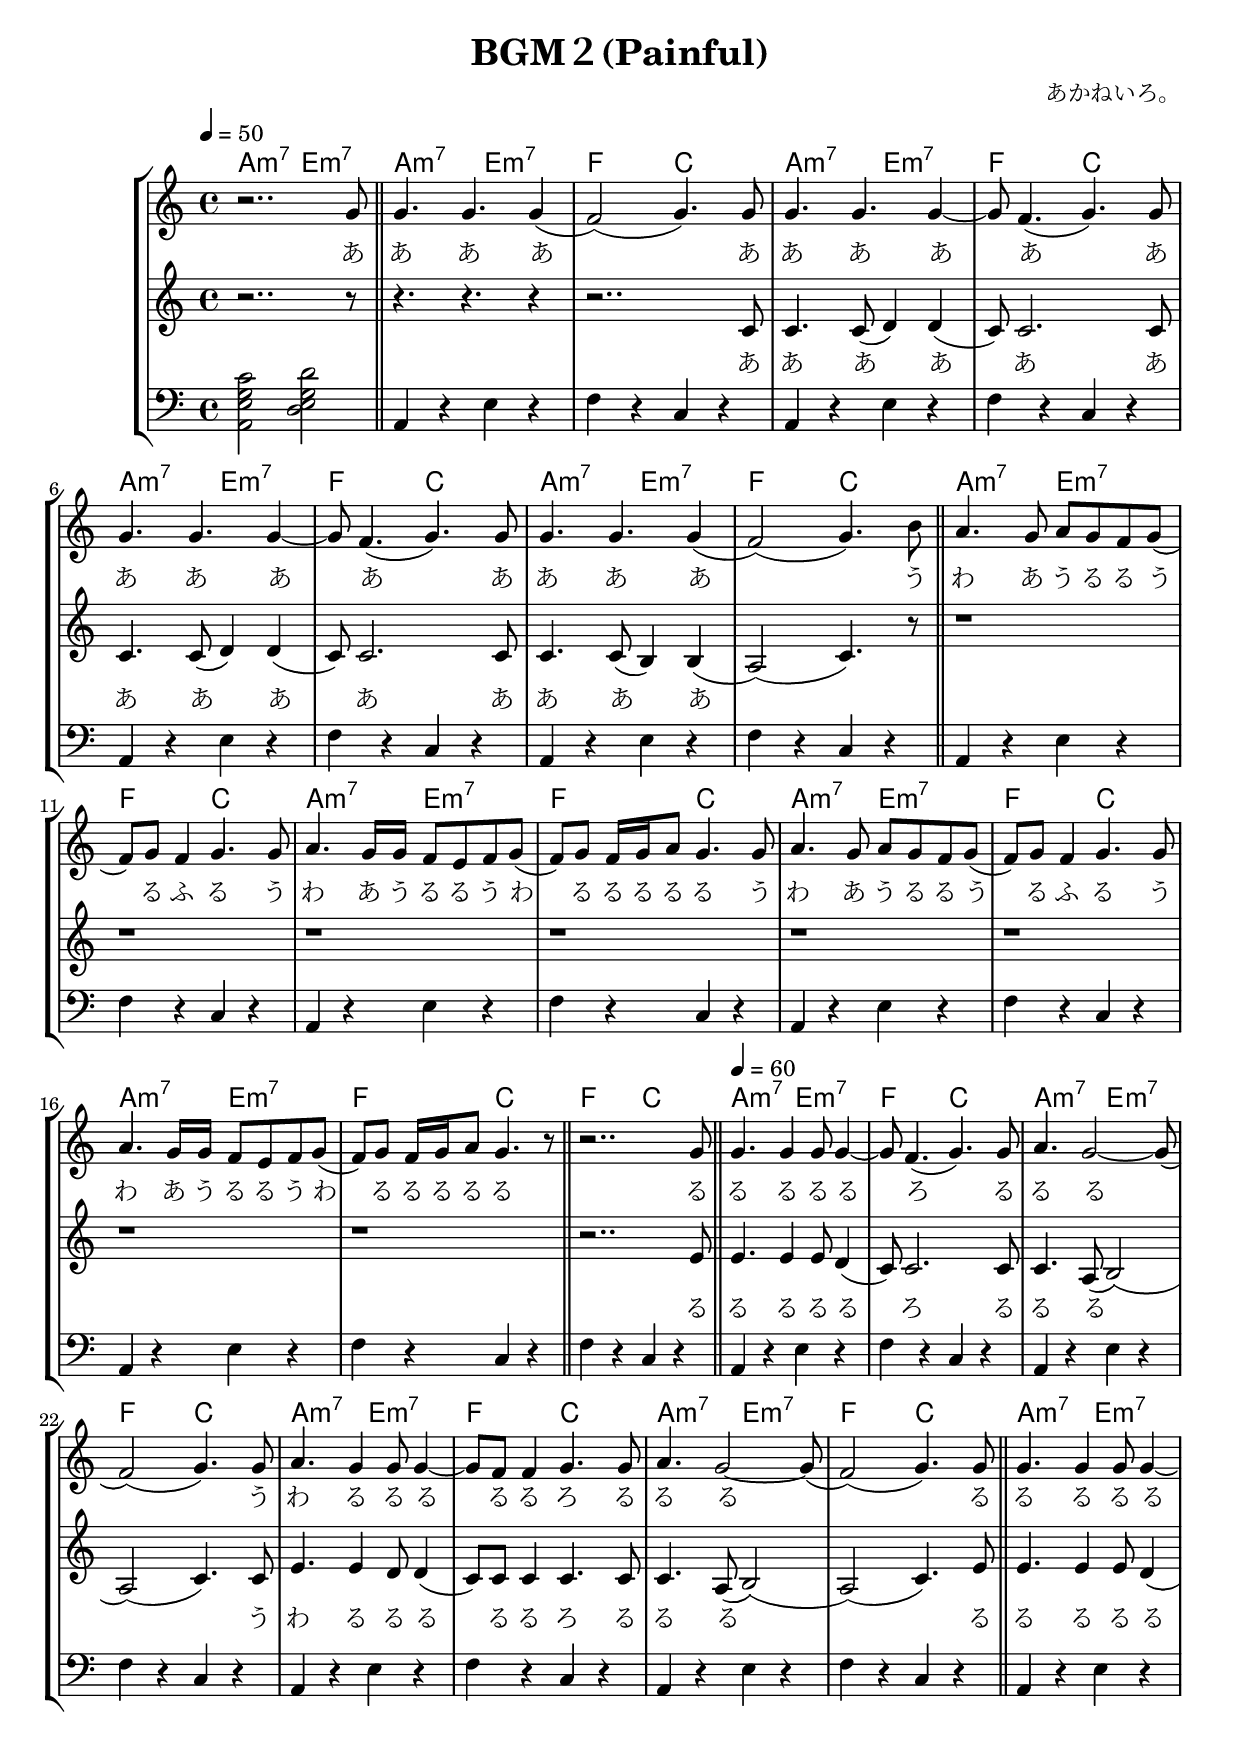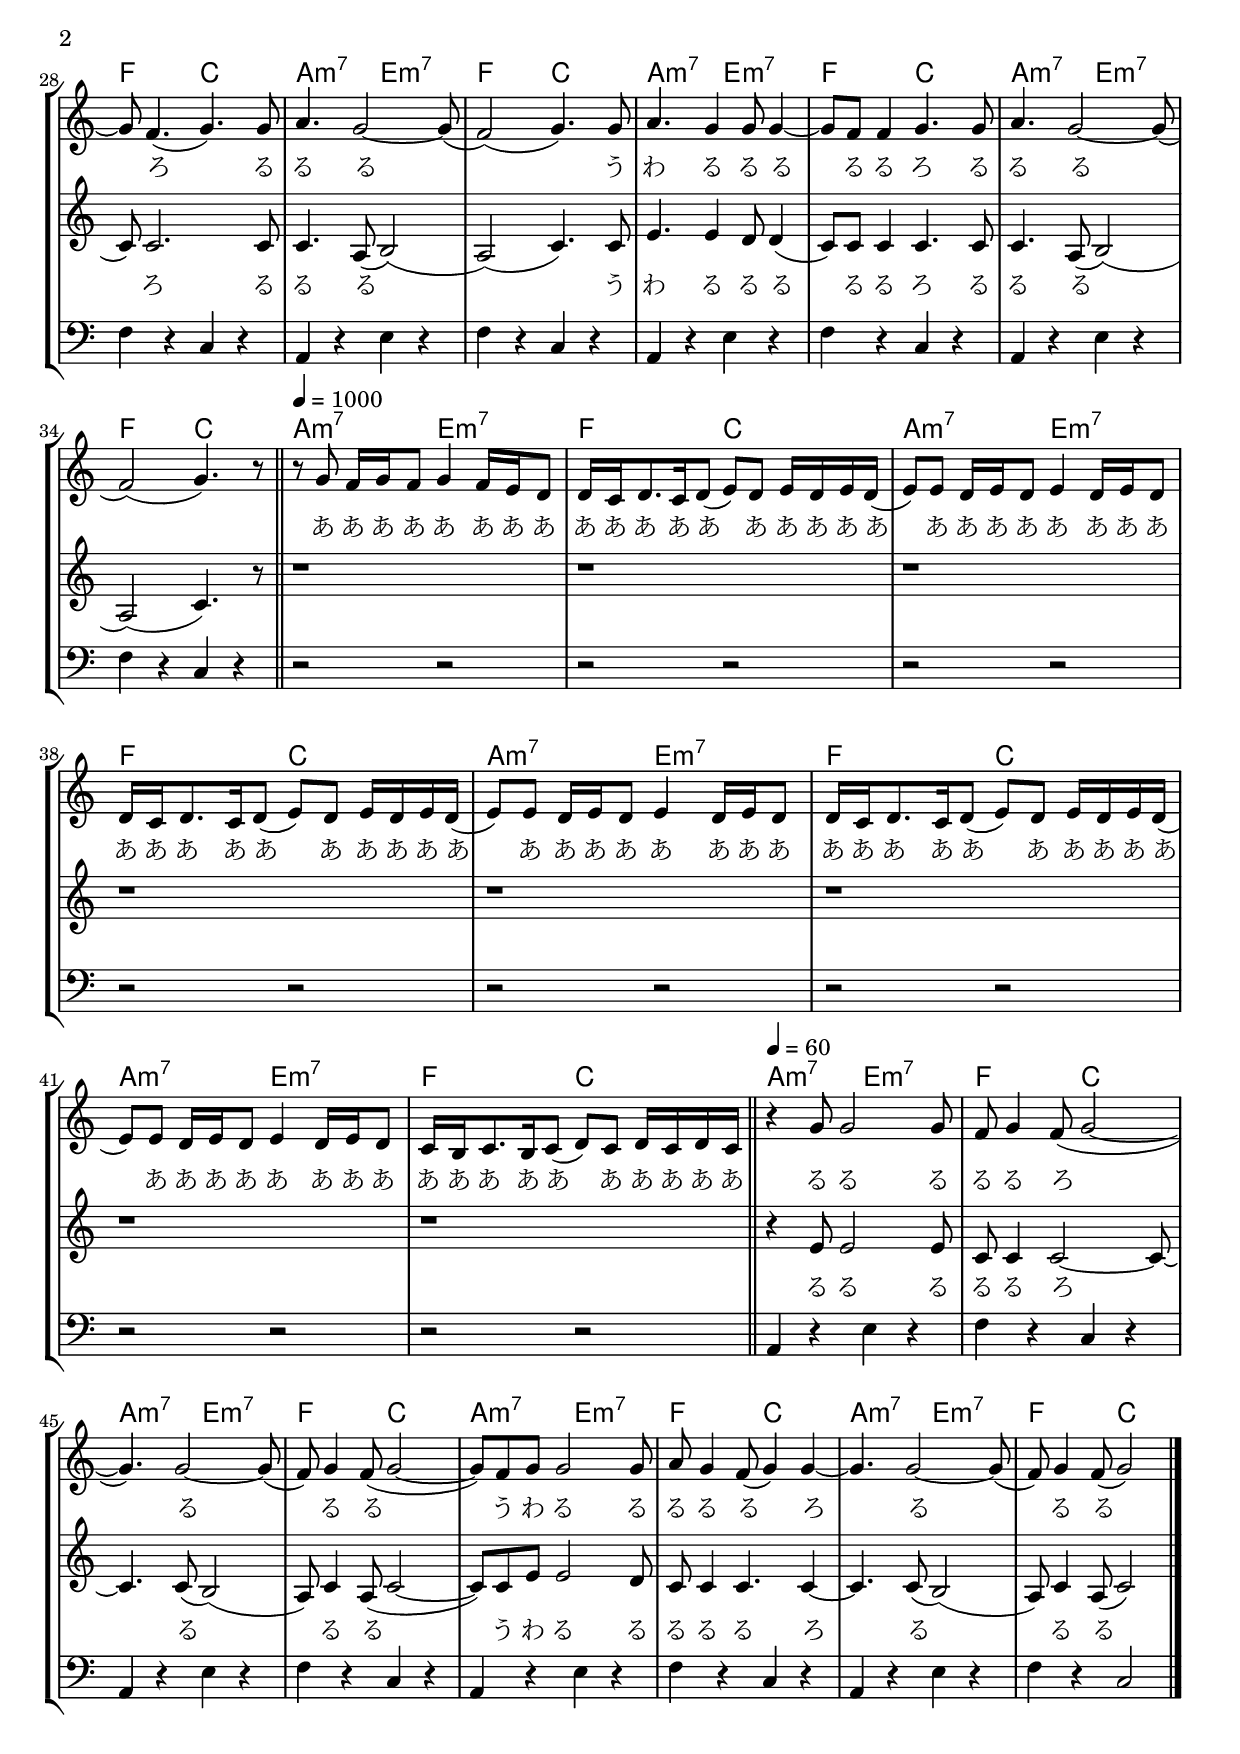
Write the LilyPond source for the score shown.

\version "2.12.1"

\header {
	title = \markup {BGM２(Painful)}
	composer = \markup \center-column {あかねいろ。}
}

harmony = \chordmode {
	a2:min7 e:min7 

	a:min7 e:min7 f c a:min7 e:min7 f c a:min7 e:min7 f c a:min7 e:min7 f c 

	a:min7 e:min7 f c a:min7 e:min7 f c a:min7 e:min7 f c a:min7 e:min7 f c 

	f c 

	a:min7 e:min7 f c a:min7 e:min7 f c a:min7 e:min7 f c a:min7 e:min7 f c 

	a:min7 e:min7 f c a:min7 e:min7 f c a:min7 e:min7 f c a:min7 e:min7 f c 

	a:min7 e:min7 f c a:min7 e:min7 f c a:min7 e:min7 f c a:min7 e:min7 f c 

	a:min7 e:min7 f c a:min7 e:min7 f c a:min7 e:min7 f c a:min7 e:min7 f c 
}

melody = {
	\key c \major
	\tempo 4 = 50
	r2.. 
	\set Staff.midiInstrument = #"String Ensemble 2"
	g'8 
	g'4.  g'4.  g'4 
	(f'2)  (g'4.)  g'8 
	g'4.  g'4.  g'4~ 
	g'8  f'4.  (g'4.)  g'8 
	g'4.  g'4.  g'4~ 
	g'8  f'4.  (g'4.)  g'8 
	g'4.  g'4.  g'4 
	(f'2)  (g'4.)  	\set Staff.midiInstrument = #"Flute"
	b'8 
	a'4.  g'8  a'8  g'8  f'8  g'8 
	(f'8)  g'8  f'4  g'4.  g'8 
	a'4.  g'16  g'16  f'8  e'8  f'8  g'8 
	(f'8)  g'8  f'16  g'16  a'8  g'4.  g'8 
	a'4.  g'8  a'8  g'8  f'8  g'8 
	(f'8)  g'8  f'4  g'4.  g'8 
	a'4.  g'16  g'16  f'8  e'8  f'8  g'8 
	(f'8)  g'8  f'16  g'16  a'8  g'4.  	r8 	r2.. 
	\set Staff.midiInstrument = #"Flute"
	g'8 
		\tempo 4 = 60
g'4.  g'4  g'8  g'4~ 
	g'8  f'4.  (g'4.)  g'8 
	a'4.  g'2~g'8 
	(f'2)  (g'4.)  g'8 
	a'4.  g'4  g'8  g'4~ 
	g'8  f'8  f'4  g'4.  g'8 
	a'4.  g'2~g'8 
	(f'2)  (g'4.)  	\set Staff.midiInstrument = #"String Ensemble 1"
	g'8 
	g'4.  g'4  g'8  g'4~ 
	g'8  f'4.  (g'4.)  g'8 
	a'4.  g'2~g'8 
	(f'2)  (g'4.)  g'8 
	a'4.  g'4  g'8  g'4~ 
	g'8  f'8  f'4  g'4.  g'8 
	a'4.  g'2~g'8 
	(f'2)  (g'4.)  	r8 	\set Staff.midiInstrument = #"Seashore"
		\tempo 4 = 1000
r8 g'8  f'16  g'16  f'8  g'4  f'16  e'16  d'8 
	d'16  c'16  d'8.  c'16  d'8  (e'8)  d'8  e'16  d'16  e'16  d'16 
	(e'8)  e'8  d'16  e'16  d'8  e'4  d'16  e'16  d'8 
	d'16  c'16  d'8.  c'16  d'8  (e'8)  d'8  e'16  d'16  e'16  d'16 
	(e'8)  e'8  d'16  e'16  d'8  e'4  d'16  e'16  d'8 
	d'16  c'16  d'8.  c'16  d'8  (e'8)  d'8  e'16  d'16  e'16  d'16 
	(e'8)  e'8  d'16  e'16  d'8  e'4  d'16  e'16  d'8 
	c'16  b16  c'8.  b16  c'8  (d'8)  c'8  d'16  c'16  d'16  c'16
	\set Staff.midiInstrument = #"String Ensemble 1"
		\tempo 4 = 60
r4 g'8  g'2  g'8 
	f'8  g'4  f'8  (g'2~ 
	g'4.)  g'2~g'8 
	(f'8)  g'4  f'8  (g'2~ 
	g'8)  f'8  g'8  g'2  g'8 
	a'8  g'4  f'8  (g'4)  g'4~ 
	g'4.  g'2~g'8 
	(f'8)  g'4  f'8  (g'2)
	\bar "|."
}

words = \lyricmode {
	
	あ  あ  あ  あ  あ  あ  あ  あ  あ  あ  あ  あ  あ  あ  あ  あ  あ  あ  
	う  わ  あ  う  る  る  う  る  ふ  る  う  わ  あ  う  る  る  う  わ  る  る  る  る  る  う  わ  あ  う  る  る  う  る  ふ  る  う  わ  あ  う  る  る  う  わ  る  る  る  る  る  
	
	る  る  る  る  る  ろ  る  る  る  う  わ  る  る  る  る  る  ろ  る  る  る  
	る  る  る  る  る  ろ  る  る  る  う  わ  る  る  る  る  る  ろ  る  る  る  
	あ  あ  あ  あ  あ  あ  あ  あ  あ  あ  あ  あ  あ  あ  あ  あ  あ  あ  あ  あ  あ  あ  あ  あ  あ  あ  あ  あ  あ  あ  あ  あ  あ  あ  あ  あ  あ  あ  あ  あ  あ  あ  あ  あ  あ  あ  あ  あ  あ  あ  あ  あ  あ  あ  あ  あ  あ  あ  あ  あ  あ  あ  あ  あ  あ  あ  あ  あ  あ  あ  あ  あ  
	る  る  る  る  る  ろ  る  る  る  う  わ  る  る  る  る  る  ろ  る  る  る  
}

secondmelody = {
	\key c \major
	\tempo 4 = 50
	r2.. 
	\set Staff.midiInstrument = #"String Ensemble 1"
	r8 
	r4.  r4.  r4 
	r2..  c'8 
	c'4.  c'8  (d'4)  d'4 
	(c'8)  c'2.  c'8 
	c'4.  c'8  (d'4)  d'4 
	(c'8)  c'2.  c'8 
	c'4.  c'8  (b4)  b4 
	(a2)  (c'4.)  	r8 	r1 | r1 | r1 | r1 | r1 | r1 | r1 | r1   
	r2.. 
	\set Staff.midiInstrument = #"Flute"
	e'8 
		\tempo 4 = 60
e'4.  e'4  e'8  d'4 
	(c'8)  c'2.  c'8 
	c'4.  a8  (b2) 
	(a2)  (c'4.)  c'8 
	e'4.  e'4  d'8  d'4 
	(c'8)  c'8  c'4  c'4.  c'8 
	c'4.  a8  (b2) 
	(a2)  (c'4.)  	\set Staff.midiInstrument = #"String Ensemble 1"
	e'8 
	e'4.  e'4  e'8  d'4 
	(c'8)  c'2.  c'8 
	c'4.  a8  (b2) 
	(a2)  (c'4.)  c'8 
	e'4.  e'4  d'8  d'4 
	(c'8)  c'8  c'4  c'4.  c'8 
	c'4.  a8  (b2) 
	(a2)  (c'4.)  	r8 	\tempo 4 = 1000
	r1 | r1 | r1 | r1 | r1 | r1 | r1 | r1   
	\set Staff.midiInstrument = #"String Ensemble 1"
		\tempo 4 = 60
r4 e'8  e'2  e'8 
	c'8  c'4  c'2~c'8~ 
	c'4.  c'8  (b2) 
	(a8)  c'4  a8  (c'2~ 
	c'8)  c'8  e'8  e'2  d'8 
	c'8  c'4  c'4.  c'4~ 
	c'4.  c'8  (b2) 
	(a8)  c'4  a8  (c'2)
	\bar "|."
}

secondwords = \lyricmode {
	
	あ  あ  あ  あ  あ  あ  あ  あ  あ  あ  あ  あ  あ  あ  
	
	
	る  る  る  る  る  ろ  る  る  る  う  わ  る  る  る  る  る  ろ  る  る  る  
	る  る  る  る  る  ろ  る  る  る  う  わ  る  る  る  る  る  ろ  る  る  る  
	
	る  る  る  る  る  ろ  る  る  る  う  わ  る  る  る  る  る  ろ  る  る  る  
}

tempochange = {
	\tempo 4 = 50
	r1 \bar "||"
	\tempo 4 = 50
	r1 | r1 | r1 | r1 | r1 | r1 | r1 | r1 \bar "||"
	\tempo 4 = 50
	r1 | r1 | r1 | r1 | r1 | r1 | r1 | r1 \bar "||"
	\tempo 4 = 50
	r1 \bar "||"
	\tempo 4 = 60
	r1 | r1 | r1 | r1 | r1 | r1 | r1 | r1 \bar "||"
	\tempo 4 = 60
	r1 | r1 | r1 | r1 | r1 | r1 | r1 | r1 \bar "||"
	\tempo 4 = 1000
	r1 | r1 | r1 | r1 | r1 | r1 | r1 | r1 \bar "||"
	\tempo 4 = 60
	r1 | r1 | r1 | r1 | r1 | r1 | r1 | r1 \bar "|."
}

mainacc = {
	\clef bass
	\set Staff.midiInstrument = #"Acoustic Guitar (steel)"
	\key c \major
	\tempo 4 = 50
	<a, e g c'>2
	<e d g d'>2
	\bar "||"

	\set Staff.midiInstrument = #"Acoustic Guitar (steel)"
	a,4 r4
	e4 r4
	f4 r4
	c4 r4
	a,4 r4
	e4 r4
	f4 r4
	c4 r4
	a,4 r4
	e4 r4
	f4 r4
	c4 r4
	a,4 r4
	e4 r4
	f4 r4
	c4 r4
	\bar "||"

	\set Staff.midiInstrument = #"Bright Acoustic"
	a,4 r4
	e4 r4
	f4 r4
	c4 r4
	a,4 r4
	e4 r4
	f4 r4
	c4 r4
	a,4 r4
	e4 r4
	f4 r4
	c4 r4
	a,4 r4
	e4 r4
	f4 r4
	c4 r4
	\bar "||"

	\set Staff.midiInstrument = #"Bright Acoustic"
	f4 r4
	c4 r4
	\bar "||"

	\set Staff.midiInstrument = #"Bright Acoustic"
	\tempo 4 = 60
	a,4 r4
	e4 r4
	f4 r4
	c4 r4
	a,4 r4
	e4 r4
	f4 r4
	c4 r4
	a,4 r4
	e4 r4
	f4 r4
	c4 r4
	a,4 r4
	e4 r4
	f4 r4
	c4 r4
	\bar "||"

	\set Staff.midiInstrument = #"Bright Acoustic"
	a,4 r4
	e4 r4
	f4 r4
	c4 r4
	a,4 r4
	e4 r4
	f4 r4
	c4 r4
	a,4 r4
	e4 r4
	f4 r4
	c4 r4
	a,4 r4
	e4 r4
	f4 r4
	c4 r4
	\bar "||"

	\set Staff.midiInstrument = #"Acoustic grand"
	\tempo 4 = 1000
	r2
	r2
	r2
	r2
	r2
	r2
	r2
	r2
	r2
	r2
	r2
	r2
	r2
	r2
	r2
	r2
	\bar "||"

	\set Staff.midiInstrument = #"Bright Acoustic"
	\tempo 4 = 60
	a,4 r4
	e4 r4
	f4 r4
	c4 r4
	a,4 r4
	e4 r4
	f4 r4
	c4 r4
	a,4 r4
	e4 r4
	f4 r4
	c4 r4
	a,4 r4
	e4 r4
	f4 r4
	c2
	\bar "|."
}

subacc = {
	\clef bass
	\set Staff.midiInstrument = #"FX 4 (atmosphere)"
	\key c \major
	\tempo 4 = 50
	a,4 a,4
	e4 e4
	\bar "||"

	\set Staff.midiInstrument = #"FX 4 (atmosphere)"
	a,4 a,4
	e4 e4
	f4 f4
	c4 c4
	a,4 a,4
	e4 e4
	f4 f4
	c4 c4
	a,4 a,4
	e4 e4
	f4 f4
	c4 c4
	a,4 a,4
	e4 e4
	f4 f4
	c4 c4
	\bar "||"

	\set Staff.midiInstrument = #"FX 4 (atmosphere)"
	a,4 a,4
	e4 e4
	f4 f4
	c4 c4
	a,4 a,4
	e4 e4
	f4 f4
	c4 c4
	a,4 a,4
	e4 e4
	f4 f4
	c4 c4
	a,4 a,4
	e4 e4
	f4 f4
	c4 c4
	\bar "||"

	\set Staff.midiInstrument = #"FX 4 (atmosphere)"
	f4 f4
	c4 c4
	\bar "||"

	\set Staff.midiInstrument = #"FX 4 (atmosphere)"
	\tempo 4 = 60
	a,4 a,4
	e4 e4
	f4 f4
	c4 c4
	a,4 a,4
	e4 e4
	f4 f4
	c4 c4
	a,4 a,4
	e4 e4
	f4 f4
	c4 c4
	a,4 a,4
	e4 e4
	f4 f4
	c4 c4
	\bar "||"

	\set Staff.midiInstrument = #"String Ensemble 1"
	a,4 a,4
	e4 e4
	f4 f4
	c4 c4
	a,4 a,4
	e4 e4
	f4 f4
	c4 c4
	a,4 a,4
	e4 e4
	f4 f4
	c4 c4
	a,4 a,4
	e4 e4
	f4 f4
	c4 c4
	\bar "||"

	\set Staff.midiInstrument = #"Acoustic grand"
	\tempo 4 = 1000
	r2
	r2
	r2
	r2
	r2
	r2
	r2
	r2
	r2
	r2
	r2
	r2
	r2
	r2
	r2
	r2
	\bar "||"

	\set Staff.midiInstrument = #"String Ensemble 1"
	\tempo 4 = 60
	a,4 a,4
	e4 e4
	f4 f4
	c4 c4
	a,4 a,4
	e4 e4
	f4 f4
	c4 c4
	a,4 a,4
	e4 e4
	f4 f4
	c4 c4
	a,4 a,4
	e4 e4
	f4 f4
	c2
	\bar "|."
}

percA = {
	\drummode {
	r1 \bar "||"
	r1 |r1 |r1 |r1 |r1 |r1 |r1 |r1 \bar "||"
	r1 |r1 |r1 |r1 |r1 |r1 |r1 |r1 \bar "||"
	r1 \bar "||"
	r1 |r1 |r1 |r1 |r1 |r1 |r1 |r1 \bar "||"
	r1 |r1 |r1 |r1 |r1 |r1 |r1 |r1 \bar "||"
	r8 hh4 hh4 hh4 hh8  |r8 hh4 hh4 hh8 hh16 hh16 hh16 hh16  |r8 hh4 hh4 hh4 hh8  |r8 hh4 hh4 hh8 hh16 hh16 hh16 hh16  |r8 hh4 hh4 hh4 hh8  |r8 hh4 hh4 hh8 hh16 hh16 hh16 hh16  |r8 hh4 hh4 hh4 hh8  |r8 hh4 hh4 hh8 hh16 hh16 hh16 hh16  \bar "||"
	cymr4 cymr4 cymr4 cymr4  |cymr4 cymr8 cymr16 cymr16 cymr4 cymr4  |cymr4 cymr4 cymr4 cymr4  |cymr4 cymr2.  |cymr4 cymr4 cymr4 cymr4  |cymr4 cymr8 cymr16 cymr16 cymr4 cymr4  |cymr4 cymr4 cymr4 cymr4  |cymr4 cymr2.  \bar "|."
	}
}

percB = {
	\drummode {
	r1 \bar "||"
	r1 |r1 |r1 |r1 |r1 |r1 |r1 |r1 \bar "||"
	r1 |r1 |r1 |r1 |r1 |r1 |r1 |r1 \bar "||"
	r1 \bar "||"
	r1 |r1 |r1 |r1 |r1 |r1 |r1 |r1 \bar "||"
	r1 |r1 |r1 |r1 |r1 |r1 |r1 |r1 \bar "||"
	r8 sn4 sn4 sn4 sn8  |r8 sn4 sn4 sn8 sn16 sn16 sn16 sn16  |r8 sn4 sn4 sn4 sn8  |r8 sn4 sn4 sn8 sn16 sn16 sn16 sn16  |r8 sn4 sn4 sn4 sn8  |r8 sn4 sn4 sn8 sn16 sn16 sn16 sn16  |r8 sn4 sn4 sn4 sn8  |r8 sn4 sn4 sn8 sn16 sn16 sn16 sn16  \bar "||"
	r2 sn2  |r2 sn2  |r2 sn2  |r8 sn8 sn2.  |r2 sn2  |r2 sn2  |r2 sn2  |r8 sn8 sn2.  \bar "|."
	}
}

percC = {
	\drummode {
	r1 \bar "||"
	r1 |r1 |r1 |r1 |r1 |r1 |r1 |r1 \bar "||"
	r1 |r1 |r1 |r1 |r1 |r1 |r1 |r1 \bar "||"
	r1 \bar "||"
	r1 |r1 |r1 |r1 |r1 |r1 |r1 |r1 \bar "||"
	r1 |r1 |r1 |r1 |r1 |r1 |r1 |r1 \bar "||"
	bd16 bd4. r16 bd16 bd8. bd4  |r1  |bd16 bd4. r16 bd16 bd8. bd4  |r1  |bd16 bd4. r16 bd16 bd8. bd4  |r1  |bd16 bd4. r16 bd16 bd8. bd4  |r1  \bar "||"
	bd2. r8 bd8  |bd2. r8 bd8  |bd2. r8 bd8  |bd4. bd8 bd4. bd8  |bd2. r8 bd8  |bd2. r8 bd8  |bd2. r8 bd8  |bd2 r8 bd4.  \bar "|."
	}
}

percD = {
	\drummode {
	r1 \bar "||"
	r1 |r1 |r1 |r1 |r1 |r1 |r1 |r1 \bar "||"
	r1 |r1 |r1 |r1 |r1 |r1 |r1 |r1 \bar "||"
	r1 \bar "||"
	r1 |r1 |r1 |r1 |r1 |r1 |r1 |r1 \bar "||"
	r1 |r1 |r1 |r1 |r1 |r1 |r1 |r1 \bar "||"
	r2 r16 cymc16 cymc4.  |r4 cymc16 cymc2 cymc8.  |r2 r16 cymc16 cymc4.  |r4 cymc16 cymc2 cymc8.  |r2 r16 cymc16 cymc4.  |r4 cymc16 cymc2 cymc8.  |r2 r16 cymc16 cymc4.  |r4 cymc16 cymc2 cymc8.  \bar "||"
	r1 |r1 |r1 |r2 r8 tommh8 tommh4  |r1 |r1 |r1 |r8. tommh8. tommh2 r8  \bar "|."
	}
}

percE = {
	\drummode {
	r1 \bar "||"
	r1 |r1 |r1 |r1 |r1 |r1 |r1 |r1 \bar "||"
	r1 |r1 |r1 |r1 |r1 |r1 |r1 |r1 \bar "||"
	r1 \bar "||"
	r1 |r1 |r1 |r1 |r1 |r1 |r1 |r1 \bar "||"
	r1 |r1 |r1 |r1 |r1 |r1 |r1 |r1 \bar "||"
	r1  |tomfh16 tomfh2. r8.  |r1  |tomfh16 tomfh2. r8.  |r1  |tomfh16 tomfh2. r8.  |r1  |tomfh16 tomfh2. r8.  \bar "||"
	r1 |r1 |r1 |r2. r8 toml8  |r1 |r1 |r1 |r2. toml8 toml8  \bar "|."
	}
}

percF = {
	\drummode {
	r1 \bar "||"
	r1 | r1 | r1 | r1 | r1 | r1 | r1 | r1 \bar "||"
	r1 | r1 | r1 | r1 | r1 | r1 | r1 | r1 \bar "||"
	r1 \bar "||"
	r1 | r1 | r1 | r1 | r1 | r1 | r1 | r1 \bar "||"
	r1 | r1 | r1 | r1 | r1 | r1 | r1 | r1 \bar "||"
	r2 r8 rb4 rb8  |r1  |r2 r8 rb4 rb8  |r1  |r2 r8 rb4 rb8  |r1  |r2 r8 rb4 rb8  |r1  \bar "||"
	r1 |r1 |r1 |r1 |r1 |r1 |r1 |hho1  \bar "|."
	}
}

percG = {
	\drummode {
	r1 \bar "||"
	r1 | r1 | r1 | r1 | r1 | r1 | r1 | r1 \bar "||"
	r1 | r1 | r1 | r1 | r1 | r1 | r1 | r1 \bar "||"
	r1 \bar "||"
	r1 | r1 | r1 | r1 | r1 | r1 | r1 | r1 \bar "||"
	r1 | r1 | r1 | r1 | r1 | r1 | r1 | r1 \bar "||"
	r4. hc16 hc2 r16  |r4 r16 hc8. hc16 hc4. r16  |r4. hc16 hc2 r16  |r4 r16 hc8. hc16 hc4. r16  |r4. hc16 hc2 r16  |r4 r16 hc8. hc16 hc4. r16  |r4. hc16 hc2 r16  |r4 r16 hc8. hc16 hc4. r16  \bar "||"
	r1 | r1 | r1 | r1 | r1 | r1 | r1 | r1 \bar "|."
	}
}

percH = {
	\drummode {
	r1 \bar "||"
	r1 | r1 | r1 | r1 | r1 | r1 | r1 | r1 \bar "||"
	r1 | r1 | r1 | r1 | r1 | r1 | r1 | r1 \bar "||"
	r1 \bar "||"
	r1 | r1 | r1 | r1 | r1 | r1 | r1 | r1 \bar "||"
	r1 | r1 | r1 | r1 | r1 | r1 | r1 | r1 \bar "||"
	r8. cymr16 cymr2 r16 cymr8.  |r16 cymr4 r16 cymr4 r16 cymr8 cymr8.  |r8. cymr16 cymr2 r16 cymr8.  |r16 cymr4 r16 cymr4 r16 cymr8 cymr8.  |r8. cymr16 cymr2 r16 cymr8.  |r16 cymr4 r16 cymr4 r16 cymr8 cymr8.  |r8. cymr16 cymr2 r16 cymr8.  |r16 cymr4 r16 cymr4 r16 cymr8 cymr8.  \bar "||"
	r1 | r1 | r1 | r1 | r1 | r1 | r1 | r1 \bar "|."
	}
}

\score {
	<<
		\new StaffGroup <<
			\new ChordNames {\harmony}
			\new Voice = "melody" {\melody}
			\new Lyrics \lyricsto "melody" \words
			\new Voice = "secondmelody" {\secondmelody}
			\new Lyrics \lyricsto "secondmelody" \secondwords
			\new Staff = "mainacc" {\mainacc}
		>>
	>>
	\layout { }
}
